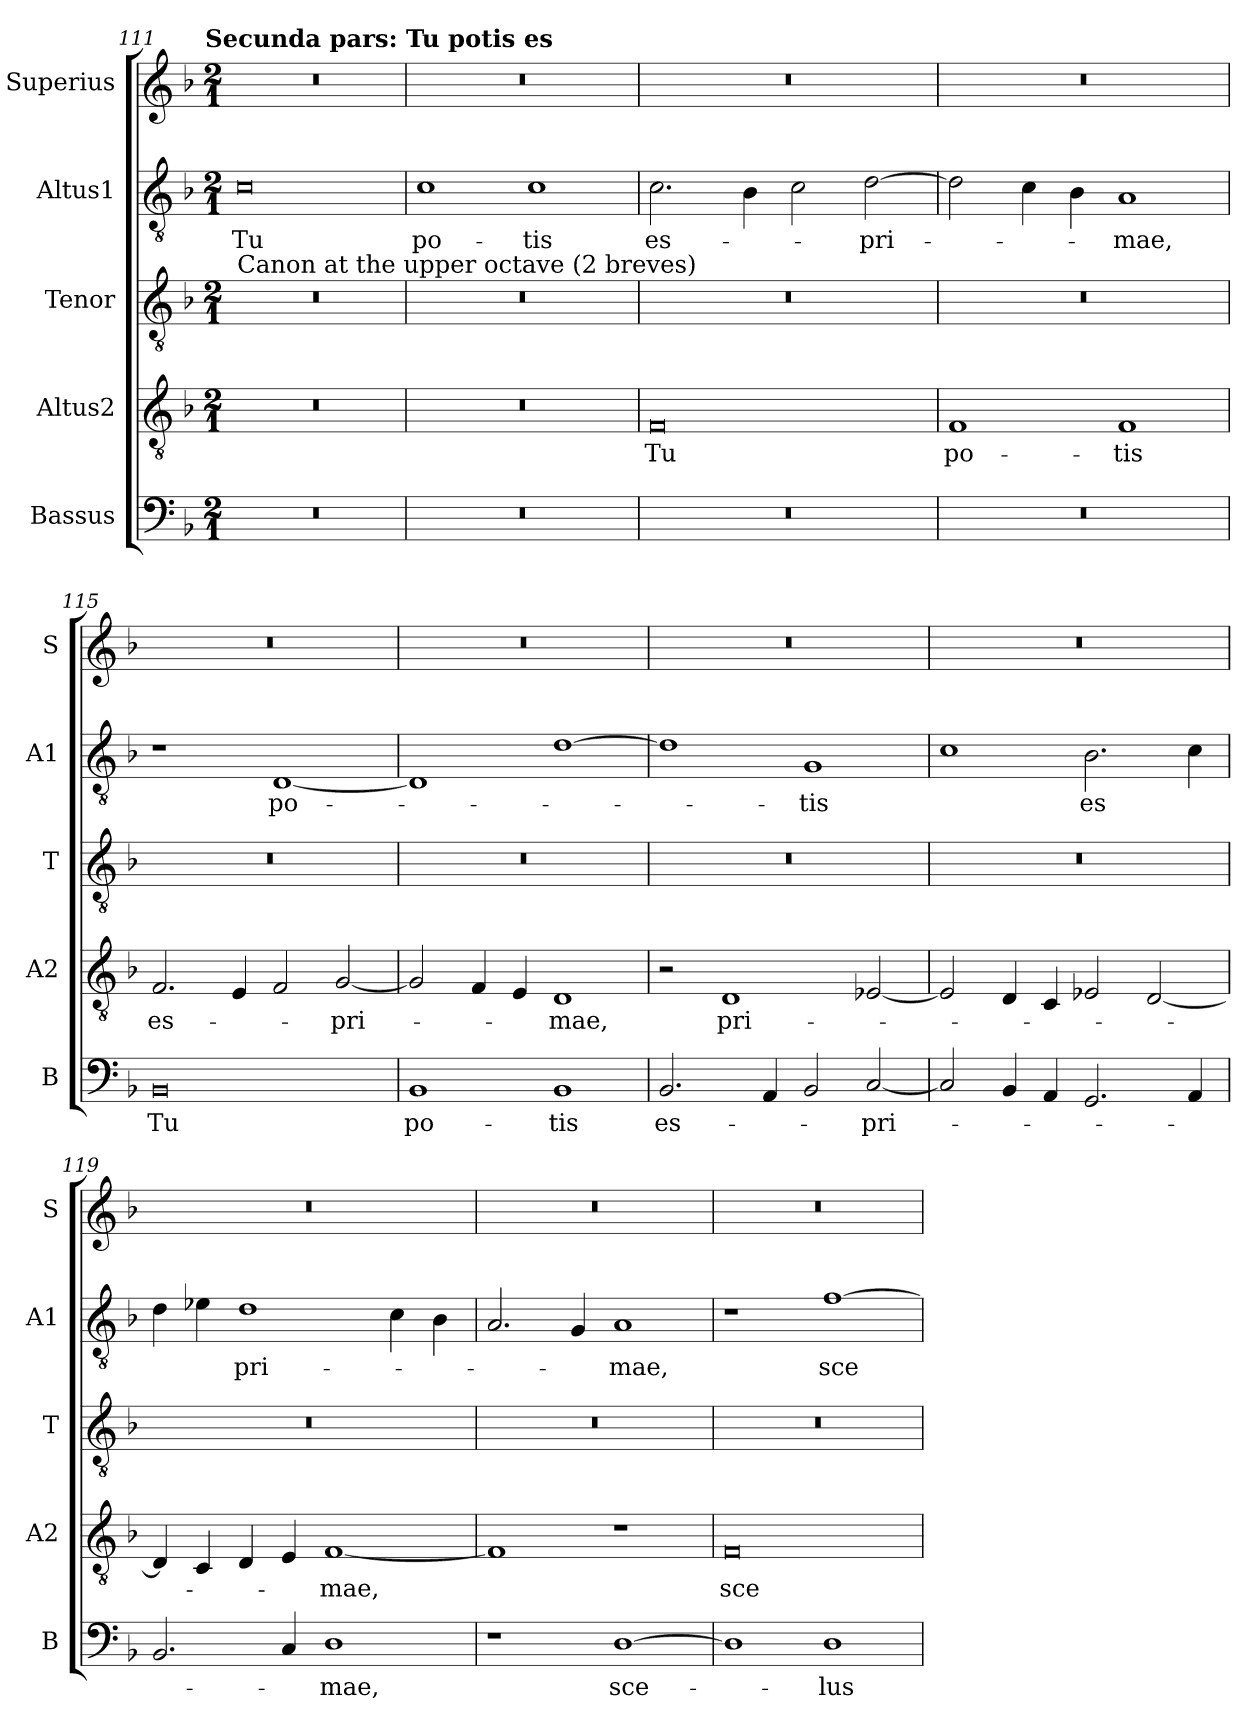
**kern	**text	**kern	**text	**kern	**kern	**text	**kern
*part5	*part5	*part4	*part4	*part3	*part2	*part2	*part1
*staff5	*staff5	*staff4	*staff4	*staff3	*staff2	*staff2	*staff1
*I"Bassus	*	*I"Altus2	*	*I"Tenor	*I"Altus1	*	*I"Superius
*I'B	*	*I'A2	*	*I'T	*I'A1	*	*I'S
!!LO:LB:g=z
*clefF4	*	*clefGv2	*	*clefGv2	*clefGv2	*	*clefG2
*k[b-]	*	*k[b-]	*	*k[b-]	*k[b-]	*	*k[b-]
!!LO:TX:omd:t=Secunda pars&colon; Tu potis es
*M2/1	*	*M2/1	*	*M2/1	*M2/1	*	*M2/1
=111	=111	=111	=111	=111	=111	=111	=111
!	!	!	!	!LO:TX:a:t=Canon at the upper octave (2 breves)	!	!	!
0r	.	0r	.	0r	0c	Tu	0r
=112	=112	=112	=112	=112	=112	=112	=112
0r	.	0r	.	0r	1c	po-	0r
.	.	.	.	.	1c	-tis	.
=113	=113	=113	=113	=113	=113	=113	=113
0r	.	0F	Tu	0r	2.c\	es-	0r
.	.	.	.	.	4B-\	.	.
.	.	.	.	.	2c\	.	.
.	.	.	.	.	[2d\	-pri-	.
=114	=114	=114	=114	=114	=114	=114	=114
0r	.	1F	po-	0r	2d\]	.	0r
.	.	.	.	.	4c\	.	.
.	.	.	.	.	4B-\	.	.
.	.	1F	-tis	.	1A	-mae,	.
=115	=115	=115	=115	=115	=115	=115	=115
0BB-	Tu	2.F/	es-	0r	1r	.	0r
.	.	4E/	.	.	.	.	.
.	.	2F/	.	.	[1D	po-	.
.	.	[2G/	-pri-	.	.	.	.
=116	=116	=116	=116	=116	=116	=116	=116
1BB-	po-	2G/]	.	0r	1D]	.	0r
.	.	4F/	.	.	.	.	.
.	.	4E/	.	.	.	.	.
1BB-	-tis	1D	-mae,	.	[1d	.	.
=117	=117	=117	=117	=117	=117	=117	=117
2.BB-/	es-	2r	.	0r	1d]	.	0r
.	.	1D	pri-	.	.	.	.
4AA/	.	.	.	.	.	.	.
2BB-/	.	.	.	.	1G	-tis	.
[2C/	-pri-	[2E-X/	.	.	.	.	.
=118	=118	=118	=118	=118	=118	=118	=118
2C/]	.	2E-/]	.	0r	1c	.	0r
4BB-/	.	4D/	.	.	.	.	.
4AA/	.	4C/	.	.	.	.	.
2.GG/	.	2E-X/	.	.	2.B-\	es	.
.	.	[2D/	.	.	.	.	.
4AA/	.	.	.	.	4c\	.	.
=119	=119	=119	=119	=119	=119	=119	=119
2.BB-/	.	4D/]	.	0r	4d\	.	0r
.	.	4C/	.	.	4e-X\	.	.
.	.	4D/	.	.	1d	pri-	.
4C/	.	4E/	.	.	.	.	.
1D	-mae,	[1F	-mae,	.	.	.	.
.	.	.	.	.	4c\	.	.
.	.	.	.	.	4B-\	.	.
=120	=120	=120	=120	=120	=120	=120	=120
1r	.	1F]	.	0r	2.A/	.	0r
.	.	.	.	.	4G/	.	.
[1D	sce-	1r	.	.	1A	-mae,	.
=121	=121	=121	=121	=121	=121	=121	=121
1D]	.	0F	sce-	0r	1r	.	0r
1D	-lus	.	.	.	[1f	sce-	.
=	=	=	=	=	=	=	=
*-	*-	*-	*-	*-	*-	*-	*-
